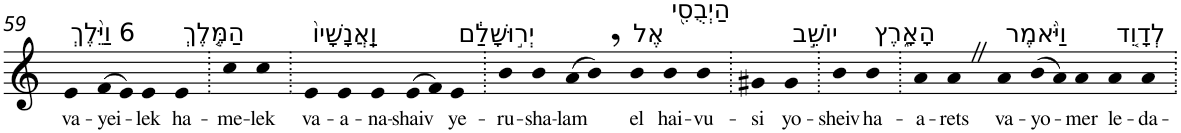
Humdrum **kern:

**kern	**text
*part1	*part1
*staff1	*staff1
*I"Piano	*
*I'Pno	*
!!LO:PB:g=z
*clefG2	*
*k[]	*
=59	=59
!LO:TX:a:t=6 וַיֵּ֨לֶךְ	!
!	!LO:LY:b
4e	va-
!	!LO:LY:b
(>8f	-yei-
8e)	.
!	!LO:LY:b
4e	-lek
!LO:TX:a:t=הַמֶּ֤לֶךְ	!
!	!LO:LY:b
4e	ha-
=60.	=60.
!	!LO:LY:b
4cc	-me-
!	!LO:LY:b
4cc	-lek
=61.	=61.
!LO:TX:a:t=וַֽאֲנָשָׁיו֙	!
!	!LO:LY:b
4e	va-
!	!LO:LY:b
4e	-a-
!	!LO:LY:b
4e	-na-
!	!LO:LY:b
(>8e	-shaiv
8f)	.
!LO:TX:a:t=יְר֣וּשָׁלִַ֔ם	!
!	!LO:LY:b
4e	ye-
=62.	=62.
!	!LO:LY:b
4b	-ru-
!	!LO:LY:b
4b	-sha-
!	!LO:LY:b
(>8a	-lam
8b,)	.
!LO:TX:a:t=אֶל	!
!	!LO:LY:b
4b	el
!LO:TX:a:t=הַיְבֻסִ֖י	!
!	!LO:LY:b
4b	hai-
!	!LO:LY:b
4b	-vu-
=63.	=63.
!	!LO:LY:b
4g#X	-si
!LO:TX:a:t=יוֹשֵׁ֣ב	!
!	!LO:LY:b
4g#	yo-
=64.	=64.
!	!LO:LY:b
4b	-sheiv
!LO:TX:a:t=הָאָ֑רֶץ	!
!	!LO:LY:b
4b	ha-
=65.	=65.
!	!LO:LY:b
4a	-a-
!	!LO:LY:b
4aZ	-rets
!LO:TX:a:t=וַיֹּ֨אמֶר	!
!	!LO:LY:b
4a	va-
!	!LO:LY:b
(>8b	-yo-
8a)	.
!	!LO:LY:b
4a	-mer
!LO:TX:a:t=לְדָוִ֤ד	!
!	!LO:LY:b
4a	le-
!	!LO:LY:b
4a	-da-
=.	=.
*-	*-
